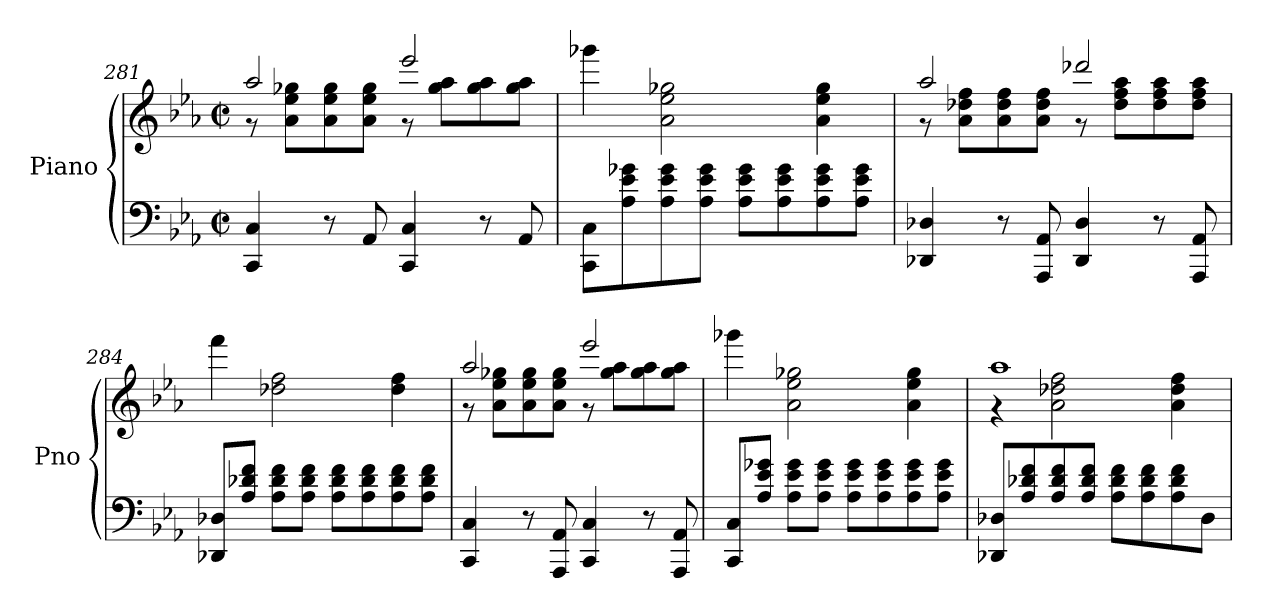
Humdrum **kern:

**kern	**kern
*part1	*part1
*staff2	*staff1
*I"Piano	*
*I'Pno	*
!!LO:PB:g=z
*clefF4	*clefG2
*k[b-e-a-]	*k[b-e-a-]
*M2/2	*M2/2
*met(c|)	*met(c|)
=281	=281
*	*^
4CC/ 4C/	2aa-/	8r
.	.	8a-\ 8ee-\ 8gg-X\L
8r	.	8a-\ 8ee-\ 8gg-\
8AA-/	.	8a-\ 8ee-\ 8gg-\J
4CC/ 4C/	2eee-/	8r
.	.	8gg-\ 8aa-\L
8r	.	8gg-\ 8aa-\
8AA-/	.	8gg-\ 8aa-\J
*	*v	*v
!!LO:PB:g=z
=282	=282
8CC\ 8C\L	4ggg-X\
8A-\ 8e-\ 8g-X\	.
8A-\ 8e-\ 8g-\	2a-\ 2ee-\ 2gg-X\
8A-\ 8e-\ 8g-\J	.
8A-\ 8e-\ 8g-\L	.
8A-\ 8e-\ 8g-\	.
8A-\ 8e-\ 8g-\	4a-\ 4ee-\ 4gg-\
8A-\ 8e-\ 8g-\J	.
=283	=283
*	*^
4DD-X/ 4D-X/	2aa-/	8r
.	.	8a-\ 8dd-X\ 8ff\L
8r	.	8a-\ 8dd-\ 8ff\
8AAA-/ 8AA-/	.	8a-\ 8dd-\ 8ff\J
4DD-/ 4D-/	2ddd-X/	8r
.	.	8dd-\ 8ff\ 8aa-\L
8r	.	8dd-\ 8ff\ 8aa-\
8AAA-/ 8AA-/	.	8dd-\ 8ff\ 8aa-\J
*	*v	*v
=284	=284
8DD-X/ 8D-X/L	4fff\
8A-/ 8d-X/ 8f/J	.
8A-\ 8d-\ 8f\L	2dd-X\ 2ff\
8A-\ 8d-\ 8f\J	.
8A-\ 8d-\ 8f\L	.
8A-\ 8d-\ 8f\	.
8A-\ 8d-\ 8f\	4dd-\ 4ff\
8A-\ 8d-\ 8f\J	.
!!LO:LB:g=z
=285	=285
*	*^
4CC/ 4C/	2aa-/	8r
.	.	8a-\ 8ee-\ 8gg-X\L
8r	.	8a-\ 8ee-\ 8gg-\
8AAA-/ 8AA-/	.	8a-\ 8ee-\ 8gg-\J
4CC/ 4C/	2eee-/	8r
.	.	8gg-\ 8aa-\L
8r	.	8gg-\ 8aa-\
8AAA-/ 8AA-/	.	8gg-\ 8aa-\J
*	*v	*v
!!LO:LB:g=z
=286	=286
8CC/ 8C/L	4ggg-X\
8A-/ 8e-/ 8g-X/J	.
8A-\ 8e-\ 8g-\L	2a-\ 2ee-\ 2gg-X\
8A-\ 8e-\ 8g-\J	.
8A-\ 8e-\ 8g-\L	.
8A-\ 8e-\ 8g-\	.
8A-\ 8e-\ 8g-\	4a-\ 4ee-\ 4gg-\
8A-\ 8e-\ 8g-\J	.
=287	=287
*	*^
8DD-X/ 8D-X/L	1aa-	4r
8A-/ 8d-X/ 8f/	.	.
8A-/ 8d-/ 8f/	.	2a-\ 2dd-X\ 2ff\
8A-/ 8d-/ 8f/J	.	.
8A-\ 8d-\ 8f\L	.	.
8A-\ 8d-\ 8f\	.	.
8A-\ 8d-\ 8f\	.	4a-\ 4dd-\ 4ff\
8D-\J	.	.
*	*v	*v
=	=
*-	*-
